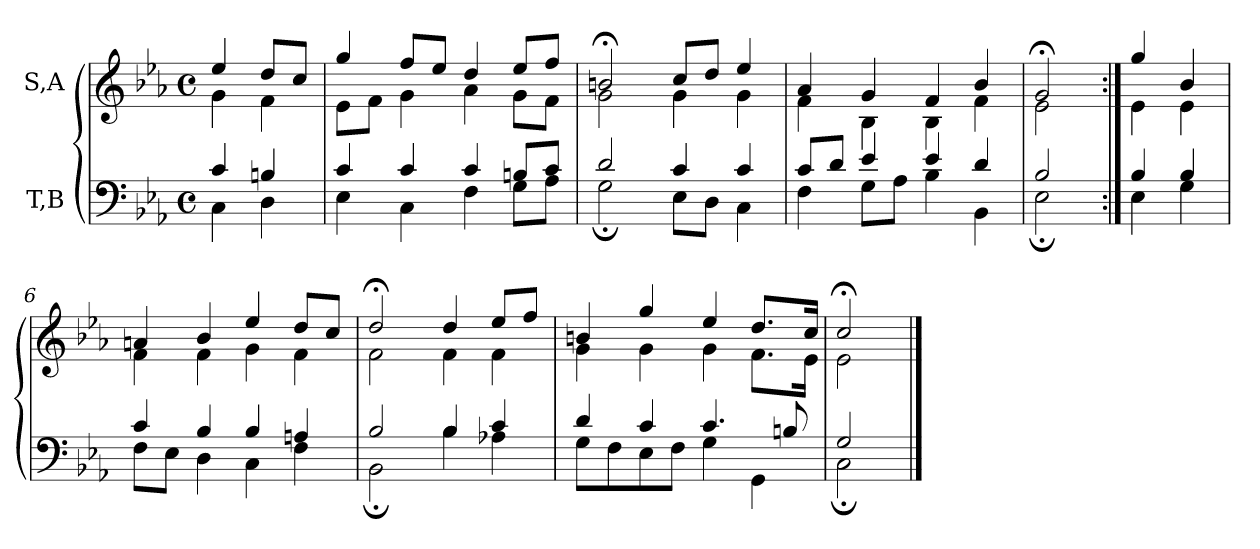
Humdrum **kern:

**kern	**kern
*part2	*part1
*staff2	*staff1
*I"T,B	*I"S,A
*clefF4	*clefG2
*k[b-e-a-]	*k[b-e-a-]
*M4/4	*M4/4
*met(c)	*met(c)
=	=
*^	*^
4c	4C	4ee-	4g
4Bn	4D	8ddL	4f
.	.	8ccJ	.
=1	=1	=1	=1
4c	4E-	4gg	8e-L
.	.	.	8fJ
4c	4C	8ffL	4g
.	.	8ee-J	.
4c	4F	4dd	4a-
8BnL	8GL	8ee-L	8gL
8cJ	8A-J	8ffJ	8fJ
=2	=2	=2	=2
2d	2G;	2bn;<	2g
4c	8E-L	8ccL	4g
.	8DJ	8ddJ	.
4c	4C	4ee-	4g
=3	=3	=3	=3
8cL	4F	4a-	4f
8dJ	.	.	.
4e-	8GL	4g	4B-
.	8A-J	.	.
4e-	4B-	4f	4B-
4d	4BB-	4b-	4f
=4a	=4a	=4a	=4a
2B-	2E-;	2g;<	2e-
=5a:|!	=5a:|!	=5a:|!	=5a:|!
4B-	4E-	4gg	4e-
4B-	4G	4b-	4e-
=6	=6	=6	=6
4c	8FL	4an	4f
.	8E-J	.	.
4B-	4D	4b-	4f
4B-	4C	4ee-	4g
4An	4F	8ddL	4f
.	.	8ccJ	.
=7	=7	=7	=7
2B-	2BB-;	2dd;<	2f
4B-	4B-	4dd	4f
4c	4A-X	8ee-L	4f
.	.	8ffJ	.
=8	=8	=8	=8
4d	8GL	4bn	4g
.	8F	.	.
4c	8E-	4gg	4g
.	8FJ	.	.
4.c	4G	4ee-	4g
.	4GG	8.ddL	8.fL
8Bn	.	.	.
.	.	16ccJk	16e-Jk
=9	=9	=9	=9
2G	2C;	2cc;<	2e-
*v	*v	*	*
*	*v	*v
==	==
*-	*-
